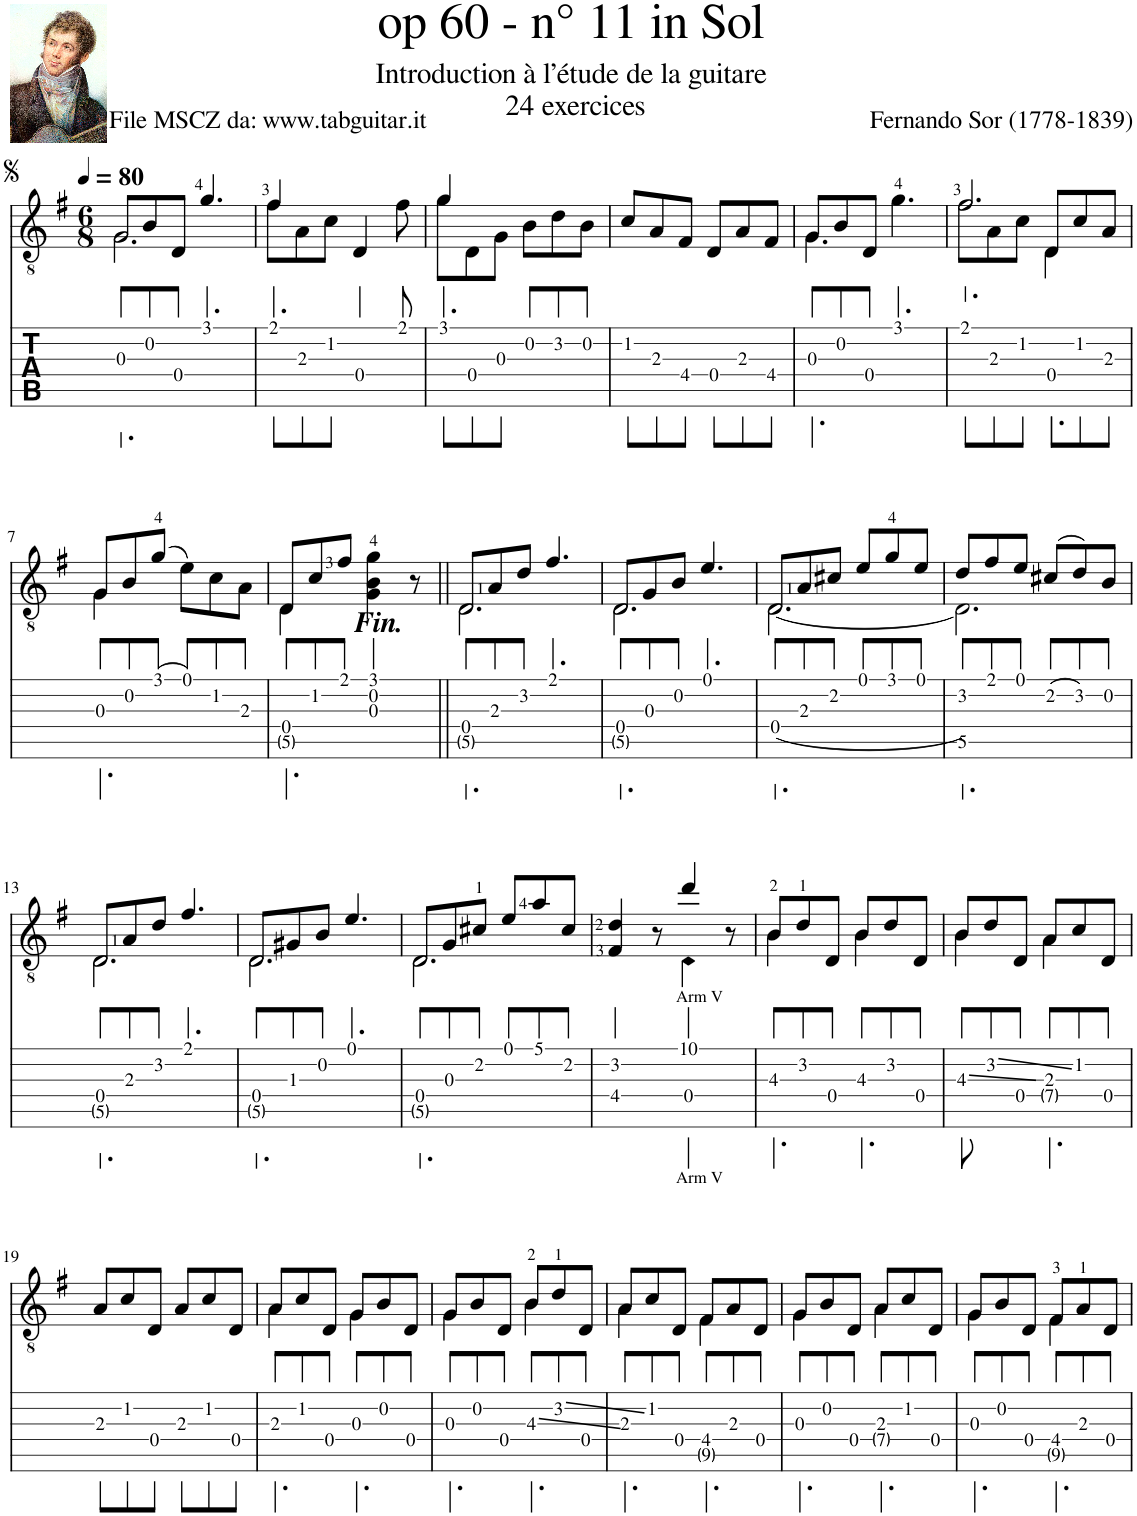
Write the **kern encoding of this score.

**kern	**kern
*part2	*part1
*staff2	*staff1
*I"Chitarra classica (Intavolatura)	*I"Chitarra classica
*stria6	*
*	*clefGv2
*k[f#]	*k[f#]
*M6/8	*M6/8
*MM80	*MM80
=1	=1
!LO:N:head=open	!LO:N:head=open
*^	*^
8G/L	2.G\	8G/L	2.G\
8B/	.	8B/	.
8D/J	.	8D/J	.
4.g/	.	4.g/	.
=2	=2	=2	=2
4.f#/	8f#\L	4.f#/	8f#\L
.	8A\	.	8A\
.	8c\J	.	8c\J
4D/	4.ryy	4D/	4.ryy
8f#/	.	8f#\	.
=3	=3	=3	=3
4.g/	8g\L	4.g/	8g\L
.	8D\	.	8D\
.	8G\J	.	8G\J
8B/L	4.ryy	8B\L	4.ryy
8d/	.	8d\	.
8B/J	.	8B\J	.
*v	*v	*	*
*	*v	*v
=4	=4
8c\L	8c/L
8A\	8A/
8F#\J	8F#/J
8D\L	8D/L
8A\	8A/
8F#\J	8F#/J
=5	=5
*^	*^
8G/L	4.G\	8G/L	4.G\
8B/	.	8B/	.
8D/J	.	8D/J	.
4.g/	4.ryy	4.g\	4.ryy
=6	=6	=6	=6
!	!LO:N:head=open	!	!LO:N:head=open
*	*^	*	*^
2.f#/	8f#\L	4.ryy	2.f#/	8f#\L	4.ryy
.	8A\	.	.	8A\	.
.	8c\J	.	.	8c\J	.
.	8D\L	4.D\	.	8D/L	4.D\
.	8c\	.	.	8c/	.
.	8A\J	.	.	8A/J	.
*	*v	*v	*	*	*
*	*	*	*v	*v
!!LO:LB:g=z
=7	=7	=7	=7
8G/L	4.G\	8G/L	4.G\
8B/	.	8B/	.
(8g/J	.	(8g/J	.
8e/L)	4.ryy	8e\L)	4.ryy
8c/	.	8c\	.
8A/J	.	8A\J	.
=8	=8	=8	=8
!	!	!LO:TX:b:Bi:t=Fin.	!
8D/L	4.D\	8D/L	4.D\
8c/	.	8c/	.
8f#/J	.	8f#/J	.
4G/ 4B/ 4g/	4.ryy	4G\ 4B\ 4g\	4.ryy
8r	.	8r	.
=9||	=9||	=9||	=9||
!LO:N:head=open	!	!LO:N:head=open	!
8D/L	2.D\	8D/L	2.D\
8A/	.	8A/	.
8d/J	.	8d/J	.
4.f#/	.	4.f#/	.
=10	=10	=10	=10
!LO:N:head=open	!	!LO:N:head=open	!
8D/L	2.D\	8D/L	2.D\
8G/	.	8G/	.
8B/J	.	8B/J	.
4.e/	.	4.e/	.
=11	=11	=11	=11
!LO:N:head=open	!	!LO:N:head=open	!
8D/L	[2.D\	8D/L	[2.D\
8A/	.	8A/	.
8c#X/J	.	8c#X/J	.
8e/L	.	8e/L	.
8g/	.	8g/	.
8e/J	.	8e/J	.
=12	=12	=12	=12
8d/L	2.D\]	8d/L	2.D\]
8f#/	.	8f#/	.
8e/J	.	8e/J	.
(8c#X/L	.	(8c#X/L	.
8d/)	.	8d/)	.
8B/J	.	8B/J	.
!!LO:LB:g=z	!!
=13	=13	=13	=13
!LO:N:head=open	!	!LO:N:head=open	!
8D/L	2.D\	8D/L	2.D\
8A/	.	8A/	.
8d/J	.	8d/J	.
4.f#/	.	4.f#/	.
=14	=14	=14	=14
!LO:N:head=open	!	!LO:N:head=open	!
8D/L	2.D\	8D/L	2.D\
8G#X/	.	8G#X/	.
8B/J	.	8B/J	.
4.e/	.	4.e/	.
=15	=15	=15	=15
!LO:N:head=open	!	!LO:N:head=open	!
8D/L	2.D\	8D/L	2.D\
8G/	.	8G/	.
8c#X/J	.	8c#X/J	.
8e/L	.	8e/L	.
8a/	.	8a/	.
8c#/J	.	8c#/J	.
=16	=16	=16	=16
4F#/ 4d/	4.ryy	4F#/ 4d/	4.ryy
8r	.	8r	.
!	!	!LO:TX:b:t=Arm V	!
!LO:TX:b:t=Arm V	!	!	!
4dd/	4D\	4dd/	4D\
8r	8ryy	8r	8ryy
=17	=17	=17	=17
8B/L	4.B\	8B/L	4.B\
8d/	.	8d/	.
8D/J	.	8D/J	.
8B/L	4.B\	8B/L	4.B\
8d/	.	8d/	.
8D/J	.	8D/J	.
=18	=18	=18	=18
8B/L	8B\	8B/L	4.B\
8d/	4r	8d/	.
8D/J	.	8D/J	.
8A/L	4.A\	8A/L	4.A\
8c/	.	8c/	.
8D/J	.	8D/J	.
*v	*v	*	*
*	*v	*v
!!LO:LB:g=z
=19	=19
8A\L	8A/L
8c\	8c/
8D\J	8D/J
8A\L	8A/L
8c\	8c/
8D\J	8D/J
=20	=20
*^	*^
8A/L	4.A\	8A/L	4.A\
8c/	.	8c/	.
8D/J	.	8D/J	.
8G/L	4.G\	8G/L	4.G\
8B/	.	8B/	.
8D/J	.	8D/J	.
=21	=21	=21	=21
8G/L	4.G\	8G/L	4.G\
8B/	.	8B/	.
8D/J	.	8D/J	.
8B/L	4.B\	8B/L	4.B\
8d/	.	8d/	.
8D/J	.	8D/J	.
=22	=22	=22	=22
8A/L	4.A\	8A/L	4.A\
8c/	.	8c/	.
8D/J	.	8D/J	.
8F#/L	4.F#\	8F#/L	4.F#\
8A/	.	8A/	.
8D/J	.	8D/J	.
=23	=23	=23	=23
8G/L	4.G\	8G/L	4.G\
8B/	.	8B/	.
8D/J	.	8D/J	.
8A/L	4.A\	8A/L	4.A\
8c/	.	8c/	.
8D/J	.	8D/J	.
=24	=24	=24	=24
8G/L	4.G\	8G/L	4.G\
8B/	.	8B/	.
8D/J	.	8D/J	.
8F#/L	4.F#\	8F#/L	4.F#\
8A/	.	8A/	.
8D/J	.	8D/J	.
*v	*v	*	*
*	*v	*v
=	=
*-	*-
